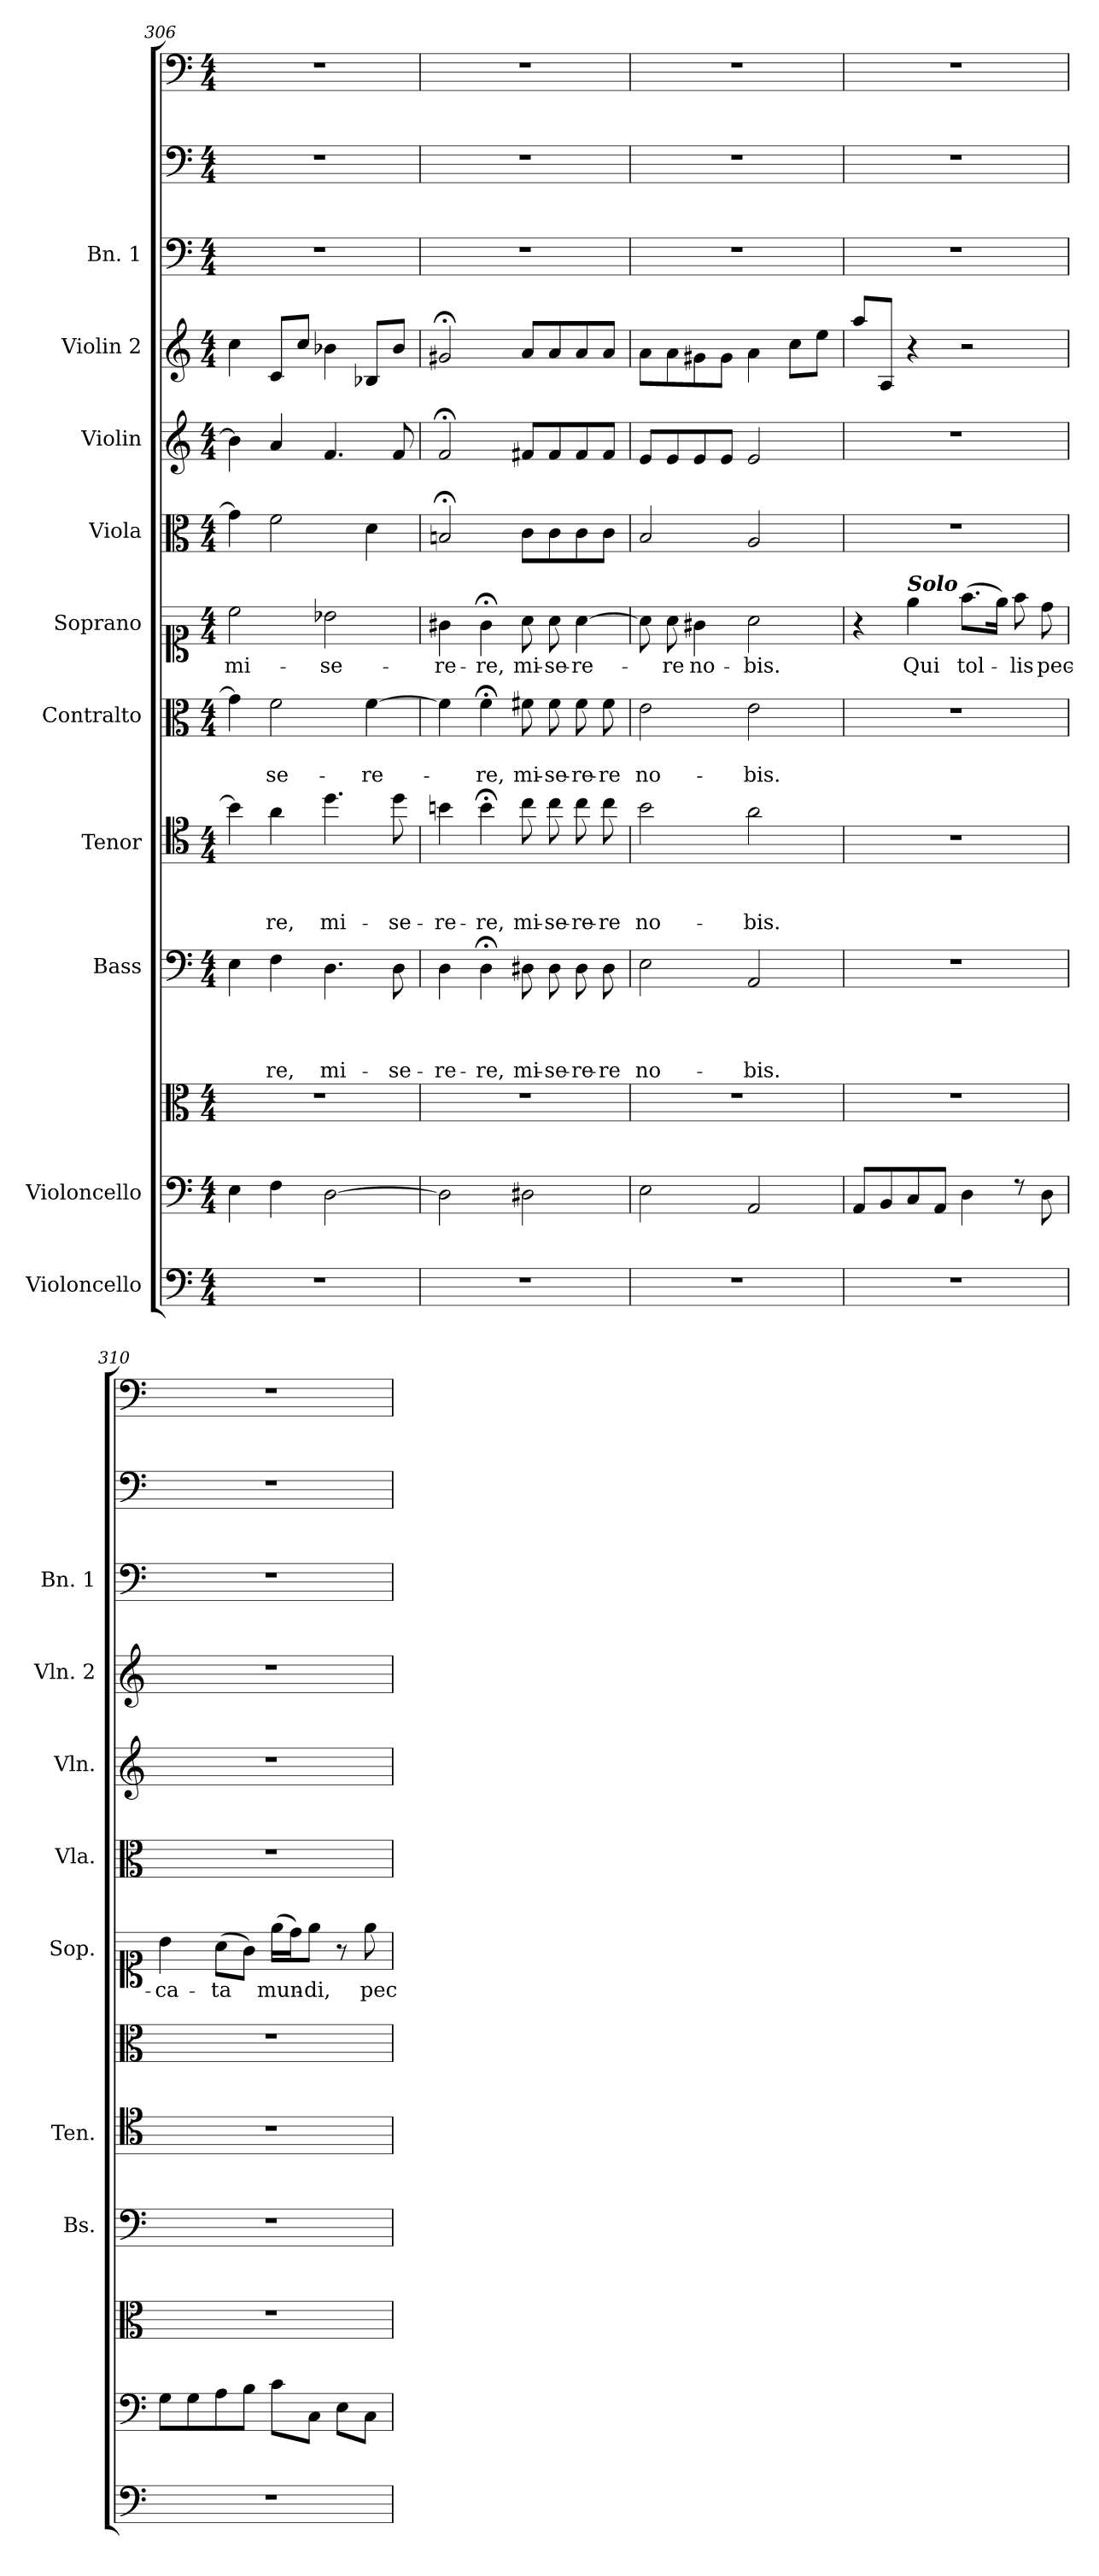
**kern	**kern	**kern	**kern	**text	**text	**text	**text	**kern	**text	**text	**text	**kern	**text	**text	**kern	**text	**kern	**kern	**kern	**kern	**kern	**kern
*part13	*part12	*part11	*part10	*part10	*part10	*part10	*part10	*part9	*part9	*part9	*part9	*part8	*part8	*part8	*part7	*part7	*part6	*part5	*part4	*part3	*part2	*part1
*staff13	*staff12	*staff11	*staff10	*staff10	*staff10	*staff10	*staff10	*staff9	*staff9	*staff9	*staff9	*staff8	*staff8	*staff8	*staff7	*staff7	*staff6	*staff5	*staff4	*staff3	*staff2	*staff1
*I"Violoncello	*I"Violoncello	*	*I"Bass	*	*	*	*	*I"Tenor	*	*	*	*I"Contralto	*	*	*I"Soprano	*	*I"Viola	*I"Violin	*I"Violin 2	*I"Bn. 1	*	*
*	*	*	*I'Bs.	*	*	*	*	*I'Ten.	*	*	*	*	*	*	*I'Sop.	*	*I'Vla.	*I'Vln.	*I'Vln. 2	*I'Bn. 1	*	*
*clefF4	*clefF4	*clefC3	*clefF4	*	*	*	*	*clefC4	*	*	*	*clefC3	*	*	*clefC1	*	*clefC3	*clefG2	*clefG2	*clefF4	*clefF4	*clefF4
*	*	*	*	*	*	*	*	*ITrd7c12	*	*	*	*	*	*	*	*	*	*	*	*	*	*
*k[]	*k[]	*k[]	*k[]	*	*	*	*	*k[]	*	*	*	*k[]	*	*	*k[]	*	*k[]	*k[]	*k[]	*k[]	*k[]	*k[]
*C:	*C:	*C:	*C:	*	*	*	*	*C:	*	*	*	*C:	*	*	*C:	*	*C:	*C:	*C:	*C:	*C:	*C:
*M4/4	*M4/4	*M4/4	*M4/4	*	*	*	*	*M4/4	*	*	*	*M4/4	*	*	*M4/4	*	*M4/4	*M4/4	*M4/4	*M4/4	*M4/4	*M4/4
=306	=306	=306	=306	=306	=306	=306	=306	=306	=306	=306	=306	=306	=306	=306	=306	=306	=306	=306	=306	=306	=306	=306
*	*^	*	*	*	*	*	*	*	*	*	*	*	*	*	*	*	*	*	*	*	*	*
!	!	!	!	!	!	!	!	!	!	!	!	!	!	!	!	!	!LO:LY:b	!	!	!	!	!	!
1r	4E\	1ryy	1r	4E\	.	.	.	.	4B-\]	.	.	.	4g\]	.	.	2cc\	mi-	4g\]	4b-\]	4cc\	1r	1r	1r
!	!	!	!	!	!	!	!	!LO:LY:b	!	!	!	!LO:LY:b	!	!	!LO:LY:b	!	!	!	!	!	!	!	!
.	4F\	.	.	4F\	.	.	.	-re,	4A\	.	.	-re,	2f\	.	-se-	.	.	2f\	4a/	8c/L	.	.	.
.	.	.	.	.	.	.	.	.	.	.	.	.	.	.	.	.	.	.	.	8cc/J	.	.	.
!	!	!	!	!	!	!	!	!LO:LY:b	!	!	!	!LO:LY:b	!	!	!	!	!LO:LY:b	!	!	!	!	!	!
.	[>2D\	.	.	4.D\	.	.	.	mi-	4.d\	.	.	mi-	.	.	.	2b-X\	-se-	.	4.f/	4b-X\	.	.	.
!	!	!	!	!	!	!	!	!	!	!	!	!	!	!	!LO:LY:b	!	!	!	!	!	!	!	!
.	.	.	.	.	.	.	.	.	.	.	.	.	[>4f\	.	-re-	.	.	4d\	.	8B-X/L	.	.	.
!	!	!	!	!	!	!	!	!LO:LY:b	!	!	!	!LO:LY:b	!	!	!	!	!	!	!	!	!	!	!
.	.	.	.	8D\	.	.	.	-se-	8d\	.	.	-se-	.	.	.	.	.	.	8f/	8b-/J	.	.	.
=307	=307	=307	=307	=307	=307	=307	=307	=307	=307	=307	=307	=307	=307	=307	=307	=307	=307	=307	=307	=307	=307	=307	=307
!	!	!	!	!	!	!	!	!LO:LY:b	!	!	!	!LO:LY:b	!	!	!	!	!LO:LY:b	!	!	!	!	!	!
1r	2D\]	1ryy	1r	4D\	.	.	.	-re-	4Bni\	.	.	-re-	4f\]	.	.	4g#X\	-re-	2Bni;</	2f;</	2g#X;</	1r	1r	1r
!	!	!	!	!	!	!	!	!LO:LY:b	!	!	!	!LO:LY:b	!	!	!LO:LY:b	!	!LO:LY:b	!	!	!	!	!	!
.	.	.	.	4D;<\	.	.	.	-re,	4B;<\	.	.	-re,	4f;<\	.	-re,	4g#;<\	-re,	.	.	.	.	.	.
!	!	!	!	!	!	!	!	!LO:LY:b	!	!	!	!LO:LY:b	!	!	!LO:LY:b	!	!LO:LY:b	!	!	!	!	!	!
.	2D#X\	.	.	8D#X\	.	.	.	mi-	8c\	.	.	mi-	8f#X\	.	mi-	8a\	mi-	8c\L	8f#X/L	8a/L	.	.	.
!	!	!	!	!	!	!	!	!LO:LY:b	!	!	!	!LO:LY:b	!	!	!LO:LY:b	!	!LO:LY:b	!	!	!	!	!	!
.	.	.	.	8D#\	.	.	.	-se-	8c\	.	.	-se-	8f#\	.	-se-	8a\	-se-	8c\	8f#/	8a/	.	.	.
!	!	!	!	!	!	!	!	!LO:LY:b	!	!	!	!LO:LY:b	!	!	!LO:LY:b	!	!LO:LY:b	!	!	!	!	!	!
.	.	.	.	8D#\	.	.	.	-re-	8c\	.	.	-re-	8f#\	.	-re-	[>4a\	-re-	8c\	8f#/	8a/	.	.	.
!	!	!	!	!	!	!	!	!LO:LY:b	!	!	!	!LO:LY:b	!	!	!LO:LY:b	!	!	!	!	!	!	!	!
.	.	.	.	8D#\	.	.	.	-re	8c\	.	.	-re	8f#\	.	-re	.	.	8c\J	8f#/J	8a/J	.	.	.
=308	=308	=308	=308	=308	=308	=308	=308	=308	=308	=308	=308	=308	=308	=308	=308	=308	=308	=308	=308	=308	=308	=308	=308
!	!	!	!	!	!	!	!	!LO:LY:b	!	!	!	!LO:LY:b	!	!	!LO:LY:b	!	!	!	!	!	!	!	!
1r	2E\	1ryy	1r	2E\	.	.	.	no-	2B\	.	.	no-	2e\	.	no-	8a\]	.	2B/	8e/L	8a\L	1r	1r	1r
!	!	!	!	!	!	!	!	!	!	!	!	!	!	!	!	!	!LO:LY:b	!	!	!	!	!	!
.	.	.	.	.	.	.	.	.	.	.	.	.	.	.	.	8a\	-re	.	8e/	8a\	.	.	.
!	!	!	!	!	!	!	!	!	!	!	!	!	!	!	!	!	!LO:LY:b	!	!	!	!	!	!
.	.	.	.	.	.	.	.	.	.	.	.	.	.	.	.	4g#X\	no-	.	8e/	8g#X\	.	.	.
.	.	.	.	.	.	.	.	.	.	.	.	.	.	.	.	.	.	.	8e/J	8g#\J	.	.	.
!	!	!	!	!	!	!	!	!LO:LY:b	!	!	!	!LO:LY:b	!	!	!LO:LY:b	!	!LO:LY:b	!	!	!	!	!	!
.	2AA/	.	.	2AA/	.	.	.	-bis.	2A\	.	.	-bis.	2e\	.	-bis.	2a\	-bis.	2A/	2e/	4a\	.	.	.
.	.	.	.	.	.	.	.	.	.	.	.	.	.	.	.	.	.	.	.	8cc\L	.	.	.
.	.	.	.	.	.	.	.	.	.	.	.	.	.	.	.	.	.	.	.	8ee\J	.	.	.
!!LO:PB:g=z
=309	=309	=309	=309	=309	=309	=309	=309	=309	=309	=309	=309	=309	=309	=309	=309	=309	=309	=309	=309	=309	=309	=309	=309
1r	8AA/L	1ryy	1r	1r	.	.	.	.	1r	.	.	.	1r	.	.	4r	.	1r	1r	8aa/L	1r	1r	1r
.	8BB/	.	.	.	.	.	.	.	.	.	.	.	.	.	.	.	.	.	.	8A/J	.	.	.
!	!	!	!	!	!	!	!	!	!	!	!	!	!	!	!	!LO:TX:a:Bi:t=Solo	!	!	!	!	!	!	!
!	!	!	!	!	!	!	!	!	!	!	!	!	!	!	!	!	!LO:LY:b	!	!	!	!	!	!
.	8C/	.	.	.	.	.	.	.	.	.	.	.	.	.	.	4ee\	Qui	.	.	4r	.	.	.
.	8AA/J	.	.	.	.	.	.	.	.	.	.	.	.	.	.	.	.	.	.	.	.	.	.
!	!	!	!	!	!	!	!	!	!	!	!	!	!	!	!	!	!LO:LY:b	!	!	!	!	!	!
.	4D\	.	.	.	.	.	.	.	.	.	.	.	.	.	.	(>8.ff\L	tol-	.	.	2r	.	.	.
.	.	.	.	.	.	.	.	.	.	.	.	.	.	.	.	16ee\Jk)	.	.	.	.	.	.	.
!	!	!	!	!	!	!	!	!	!	!	!	!	!	!	!	!	!LO:LY:b	!	!	!	!	!	!
.	8r	.	.	.	.	.	.	.	.	.	.	.	.	.	.	8ff\	-lis	.	.	.	.	.	.
!	!	!	!	!	!	!	!	!	!	!	!	!	!	!	!	!	!LO:LY:b	!	!	!	!	!	!
.	8D\	.	.	.	.	.	.	.	.	.	.	.	.	.	.	8dd\	pec-	.	.	.	.	.	.
=310	=310	=310	=310	=310	=310	=310	=310	=310	=310	=310	=310	=310	=310	=310	=310	=310	=310	=310	=310	=310	=310	=310	=310
!	!	!	!	!	!	!	!	!	!	!	!	!	!	!	!	!	!LO:LY:b	!	!	!	!	!	!
1r	8G\L	1ryy	1r	1r	.	.	.	.	1r	.	.	.	1r	.	.	4b\	-ca-	1r	1r	1r	1r	1r	1r
.	8G\	.	.	.	.	.	.	.	.	.	.	.	.	.	.	.	.	.	.	.	.	.	.
!	!	!	!	!	!	!	!	!	!	!	!	!	!	!	!	!	!LO:LY:b	!	!	!	!	!	!
.	8A\	.	.	.	.	.	.	.	.	.	.	.	.	.	.	(>8a\L	-ta	.	.	.	.	.	.
.	8B\J	.	.	.	.	.	.	.	.	.	.	.	.	.	.	8g\J)	.	.	.	.	.	.	.
!	!	!	!	!	!	!	!	!	!	!	!	!	!	!	!	!	!LO:LY:b	!	!	!	!	!	!
.	8c\L	.	.	.	.	.	.	.	.	.	.	.	.	.	.	(>16ee\LL	mun-	.	.	.	.	.	.
.	.	.	.	.	.	.	.	.	.	.	.	.	.	.	.	16dd\J)	.	.	.	.	.	.	.
!	!	!	!	!	!	!	!	!	!	!	!	!	!	!	!	!	!LO:LY:b	!	!	!	!	!	!
.	8C\J	.	.	.	.	.	.	.	.	.	.	.	.	.	.	8ee\J	-di,	.	.	.	.	.	.
.	8E\L	.	.	.	.	.	.	.	.	.	.	.	.	.	.	8r	.	.	.	.	.	.	.
!	!	!	!	!	!	!	!	!	!	!	!	!	!	!	!	!	!LO:LY:b	!	!	!	!	!	!
.	8C\J	.	.	.	.	.	.	.	.	.	.	.	.	.	.	8ee\	pec-	.	.	.	.	.	.
*	*v	*v	*	*	*	*	*	*	*	*	*	*	*	*	*	*	*	*	*	*	*	*	*
=	=	=	=	=	=	=	=	=	=	=	=	=	=	=	=	=	=	=	=	=	=	=
*-	*-	*-	*-	*-	*-	*-	*-	*-	*-	*-	*-	*-	*-	*-	*-	*-	*-	*-	*-	*-	*-	*-
